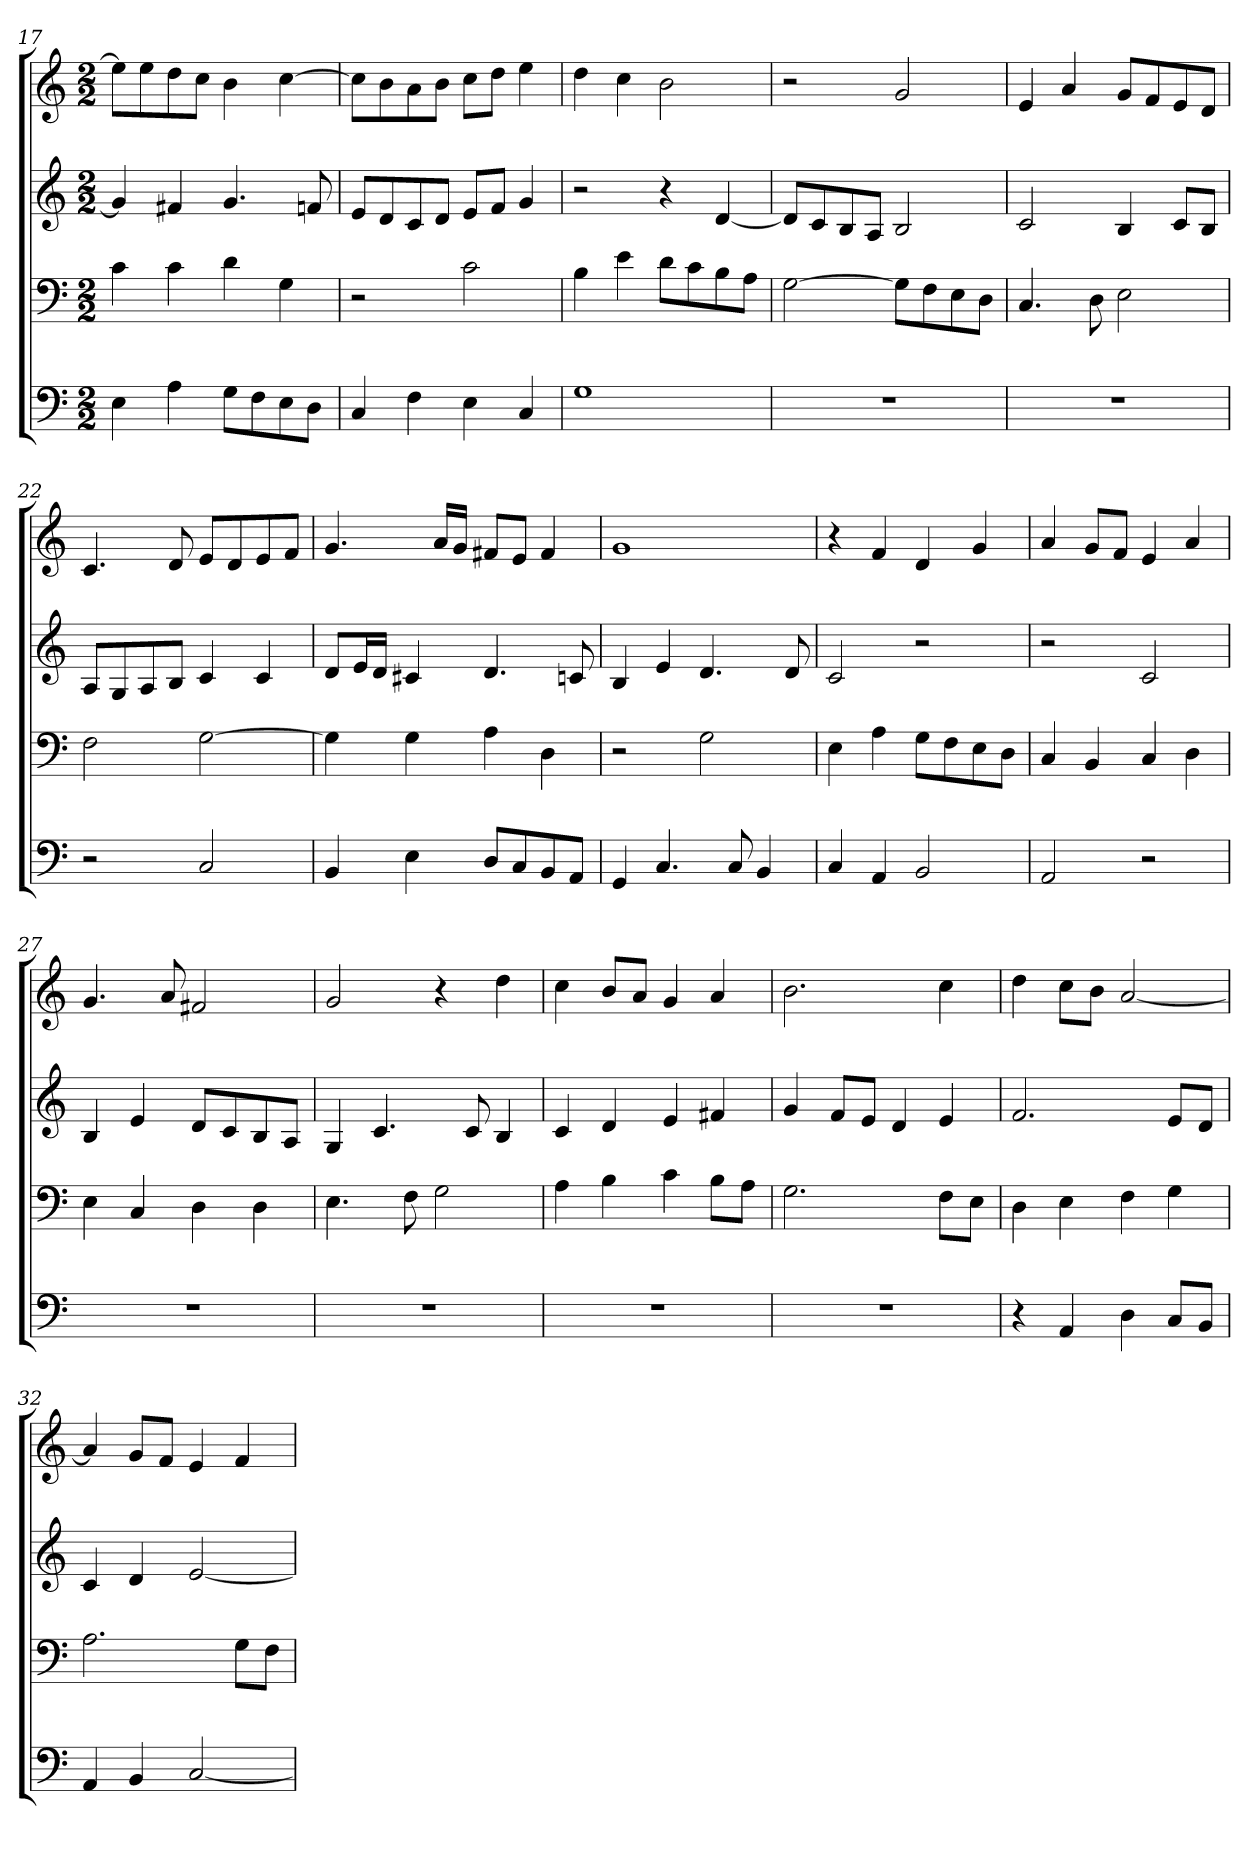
**kern	**kern	**kern	**kern
*part4	*part3	*part2	*part1
*staff4	*staff3	*staff2	*staff1
*clefF4	*clefF4	*clefG2	*clefG2
*k[]	*k[]	*k[]	*k[]
*C:ion	*C:ion	*C:ion	*C:ion
*M2/2	*M2/2	*M2/2	*M2/2
=17	=17	=17	=17
4E	4c	4g]	8ee\L]
.	.	.	8ee\
4A	4c	4f#X	8dd\
.	.	.	8cc\J
8G\L	4d	4.g	4b
8F\	.	.	.
8E\	4G	.	[4cc
8D\J	.	8fn	.
=18	=18	=18	=18
4C	2r	8e/L	8cc\L]
.	.	8d/	8b\
4F	.	8c/	8a\
.	.	8d/J	8b\J
4E	2c	8e/L	8cc\L
.	.	8f/J	8dd\J
4C	.	4g	4ee
=19	=19	=19	=19
1G	4B	2r	4dd
.	4e	.	4cc
.	8d\L	4r	2b
.	8c\	.	.
.	8B\	[4d	.
.	8A\J	.	.
=20	=20	=20	=20
1r	[2G	8d/L]	2r
.	.	8c/	.
.	.	8B/	.
.	.	8A/J	.
.	8G\L]	2B	2g
.	8F\	.	.
.	8E\	.	.
.	8D\J	.	.
=21	=21	=21	=21
1r	4.C	2c	4e
.	.	.	4a
.	8D	.	.
.	2E	4B	8g/L
.	.	.	8f/
.	.	8c/L	8e/
.	.	8B/J	8d/J
=22	=22	=22	=22
2r	2F	8A/L	4.c
.	.	8G/	.
.	.	8A/	.
.	.	8B/J	8d
2C	[2G	4c	8e/L
.	.	.	8d/
.	.	4c	8e/
.	.	.	8f/J
=23	=23	=23	=23
4BB	4G]	8d/L	4.g
.	.	16e/L	.
.	.	16d/JJ	.
4E	4G	4c#X	.
.	.	.	16a/LL
.	.	.	16g/JJ
8D/L	4A	4.d	8f#X/L
8C/	.	.	8e/J
8BB/	4D	.	4f#
8AA/J	.	8cn	.
=24	=24	=24	=24
4GG	2r	4B	1g
4.C	.	4e	.
.	2G	4.d	.
8C	.	.	.
4BB	.	.	.
.	.	8d	.
=25	=25	=25	=25
4C	4E	2c	4r
4AA	4A	.	4f
2BB	8G\L	2r	4d
.	8F\	.	.
.	8E\	.	4g
.	8D\J	.	.
=26	=26	=26	=26
2AA	4C	2r	4a
.	4BB	.	8g/L
.	.	.	8f/J
2r	4C	2c	4e
.	4D	.	4a
=27	=27	=27	=27
1r	4E	4B	4.g
.	4C	4e	.
.	.	.	8a
.	4D	8d/L	2f#X
.	.	8c/	.
.	4D	8B/	.
.	.	8A/J	.
=28	=28	=28	=28
1r	4.E	4G	2g
.	.	4.c	.
.	8F	.	.
.	2G	.	4r
.	.	8c	.
.	.	4B	4dd
=29	=29	=29	=29
1r	4A	4c	4cc
.	4B	4d	8b/L
.	.	.	8a/J
.	4c	4e	4g
.	8B\L	4f#X	4a
.	8A\J	.	.
=30	=30	=30	=30
1r	2.G	4g	2.b
.	.	8f/L	.
.	.	8e/J	.
.	.	4d	.
.	8F\L	4e	4cc
.	8E\J	.	.
=31	=31	=31	=31
4r	4D	2.f	4dd
4AA	4E	.	8cc\L
.	.	.	8b\J
4D	4F	.	[2a
8C/L	4G	8e/L	.
8BB/J	.	8d/J	.
=32	=32	=32	=32
4AA	2.A	4c	4a]
4BB	.	4d	8g/L
.	.	.	8f/J
[2C	.	[2e	4e
.	8G\L	.	4f
.	8F\J	.	.
=	=	=	=
*-	*-	*-	*-
